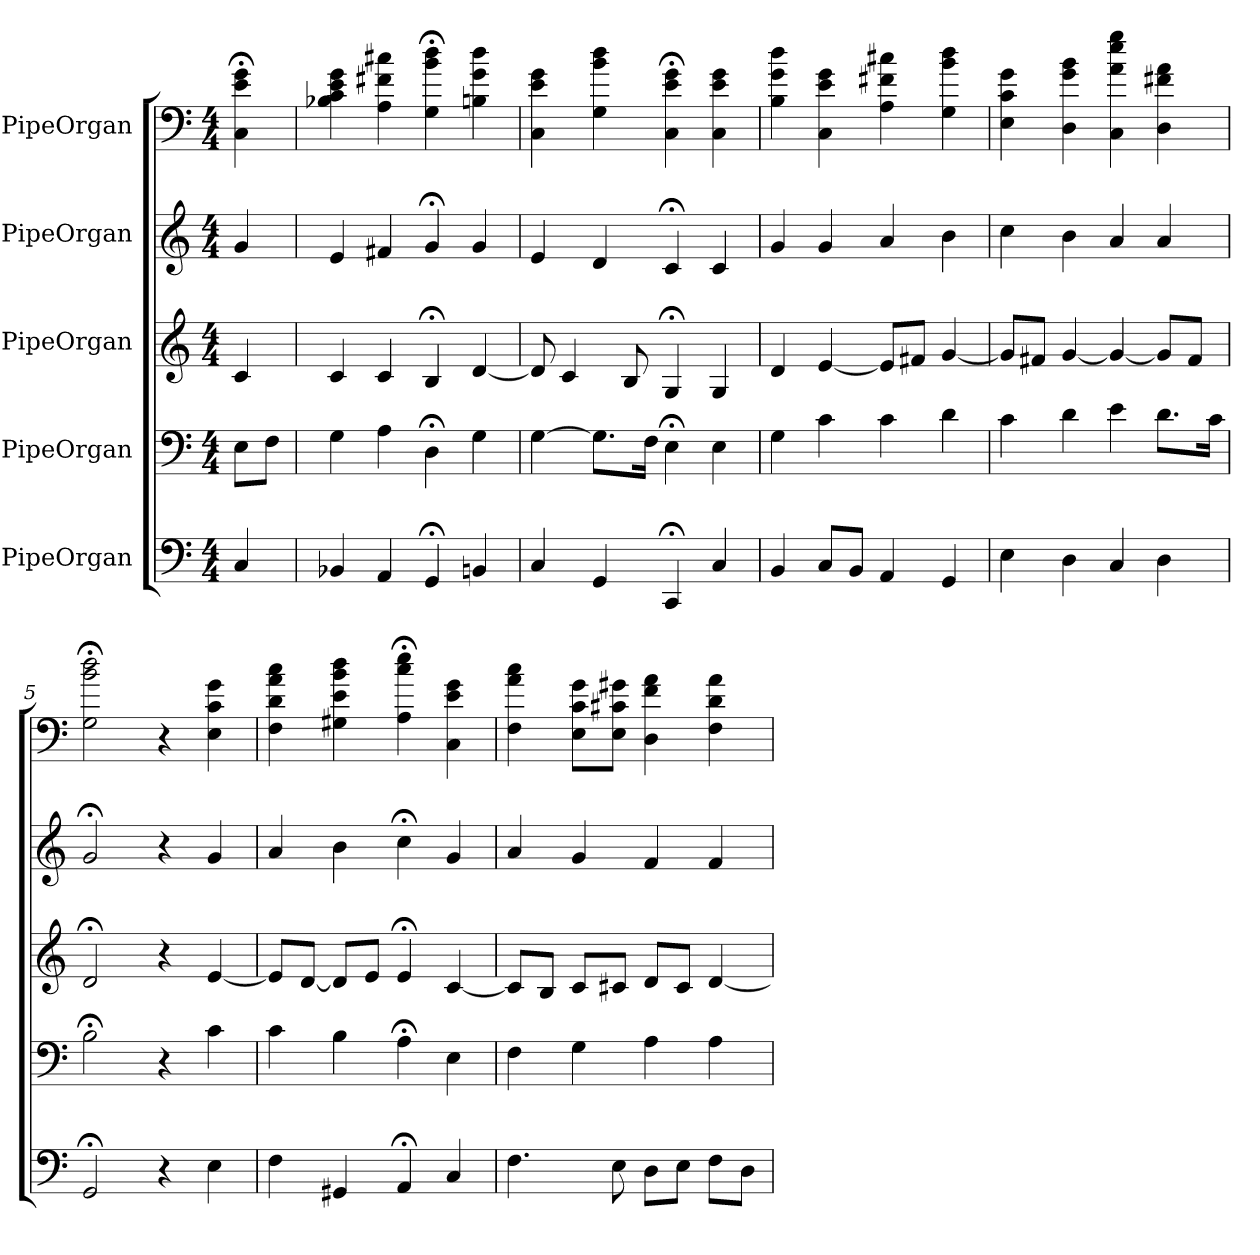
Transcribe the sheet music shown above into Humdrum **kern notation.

**kern	**kern	**kern	**kern	**kern
*part5	*part4	*part3	*part2	*part1
*staff5	*staff4	*staff3	*staff2	*staff1
*I"PipeOrgan	*I"PipeOrgan	*I"PipeOrgan	*I"PipeOrgan	*I"PipeOrgan
*k[]	*k[]	*k[]	*k[]	*k[]
*C:	*C:	*C:	*C:	*C:
*M4/4	*M4/4	*M4/4	*M4/4	*M4/4
*MM60	*MM60	*MM60	*MM60	*MM60
=	=	=	=	=
4C	8EL	4c	4g	4C;< 4e;< 4g;<
.	8FJ	.	.	.
=1	=1	=1	=1	=1
4BB-X	4G	4c	4e	4B-X 4c 4e 4g
4AA	4A	4c	4f#X	4A 4f#X 4cc#X
4GG;<	4D;<	4B;<	4g;<	4G;< 4b;< 4dd;<
4BBn	4G	[4d	4g	4Bn 4g 4dd
=2	=2	=2	=2	=2
4C	[4G	8d]	4e	4C 4e 4g
.	.	4c	.	.
4GG	8.GL]	.	4d	4G 4b 4dd
.	.	8B	.	.
.	16FJk	.	.	.
4CC;<	4E;<	4G;<	4c;<	4C;< 4e;< 4g;<
4C	4E	4G	4c	4C 4e 4g
=3	=3	=3	=3	=3
4BB	4G	4d	4g	4B 4g 4dd
8CL	4c	[4e	4g	4C 4e 4g
8BBJ	.	.	.	.
4AA	4c	8eL]	4a	4A 4f#X 4cc#X
.	.	8f#XJ	.	.
4GG	4d	[4g	4b	4G 4b 4dd
=4	=4	=4	=4	=4
4E	4c	8gL]	4cc	4E 4c 4g
.	.	8f#XJ	.	.
4D	4d	[4g	4b	4D 4g 4b
4C	4e	4g_	4a	4C 4a 4ee 4gg
4D	8.dL	8gL]	4a	4D 4f#X 4a
.	.	8f#J	.	.
.	16cJk	.	.	.
=5	=5	=5	=5	=5
2GG;<	2B;<	2d;<	2g;<	2G;< 2b;< 2dd;<
4r	4r	4r	4r	4r
4E	4c	[4e	4g	4E 4c 4g
=6	=6	=6	=6	=6
4F	4c	8eL]	4a	4F 4d 4a 4cc
.	.	[8dJ	.	.
4GG#X	4B	8dL]	4b	4G#X 4e 4b 4dd
.	.	8eJ	.	.
4AA;<	4A;<	4e;<	4cc;<	4A;< 4cc;< 4ee;<
4C	4E	[4c	4g	4C 4e 4g
=7	=7	=7	=7	=7
4.F	4F	8cL]	4a	4F 4a 4cc
.	.	8BJ	.	.
.	4G	8cL	4g	8E 8c 8gL
8E	.	8c#XJ	.	8E 8c#X 8g#XJ
8DL	4A	8dL	4f	4D 4f 4a
8EJ	.	8c#J	.	.
8FL	4A	[4d	4f	4F 4d 4a
8DJ	.	.	.	.
=	=	=	=	=
*-	*-	*-	*-	*-
